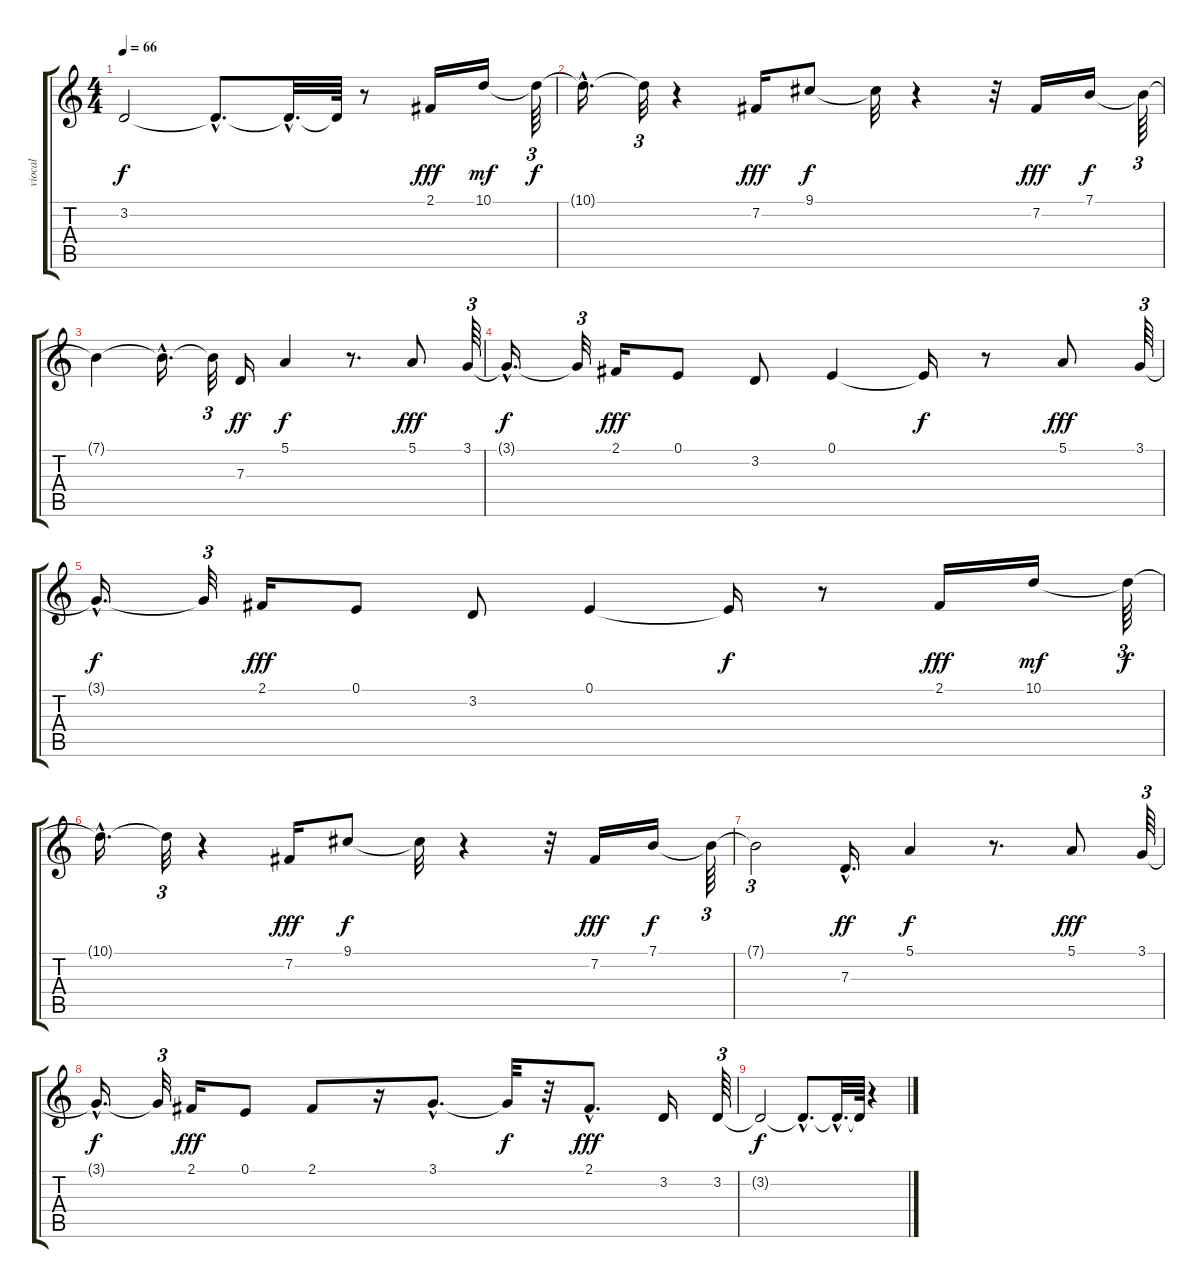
\track ("viocal" "viocal") {instrument piccolo}
\staff {score tabs}
\tuning (E4 B3 G3 D3 A2 E2) {hide}
\ts (4 4)
\tempo 66
\clef g2
\ks c
3.2{t}.2{dy f} 3.2{hac t}.8{d} 3.2{hac t}.32{d} 3.2{t}.64 r.8 2.1.16{dy fff} 10.1.16{dy mf} 10.1{t}.64{tu (3 2) dy f} |
10.1{hac t}.16{d} 10.1{t}.32{tu (3 2)} r.4 7.2.16{dy fff} 9.1.8{dy f} 9.1{t}.32 r.4 r.32 7.2.16{dy fff} 7.1.16{dy f} 7.1{t}.64{tu (3 2)} |
7.1{t}.4 7.1{hac t}.16{d} 7.1{t}.32{tu (3 2)} 7.3.16{dy ff} 5.1.4{dy f} r.8{d} 5.1.8{dy fff} 3.1.64{tu (3 2)} |
3.1{hac t}.16{d dy f} 3.1{t}.32{tu (3 2)} 2.1.16{dy fff} 0.1.8 3.2.8 0.1.4 0.1{t}.16{dy f} r.8 5.1.8{dy fff} 3.1.64{tu (3 2)} |
3.1{hac t}.16{d dy f} 3.1{t}.32{tu (3 2)} 2.1.16{dy fff} 0.1.8 3.2.8 0.1.4 0.1{t}.16{dy f} r.8 2.1.16{dy fff} 10.1.16{dy mf} 10.1{t}.64{tu (3 2) dy f} |
10.1{hac t}.16{d} 10.1{t}.32{tu (3 2)} r.4 7.2.16{dy fff} 9.1.8{dy f} 9.1{t}.32 r.4 r.32 7.2.16{dy fff} 7.1.16{dy f} 7.1{t}.64{tu (3 2)} |
7.1{t}.2{tu (3 2)} 7.3{hac}.16{d dy ff} 5.1.4{dy f} r.8{d} 5.1.8{dy fff} 3.1.64{tu (3 2)} |
3.1{hac t}.16{d dy f} 3.1{t}.32{tu (3 2)} 2.1.16{dy fff} 0.1.8 2.1.8 r.16 3.1{hac}.8{d} 3.1{t}.32{dy f} r.32 2.1{hac}.8{d dy fff} 3.2.16 3.2.64{tu (3 2)} |
3.2{t}.2{dy f} 3.2{hac t}.8{d} 3.2{hac t}.32{d} 3.2{t}.64 r.4
